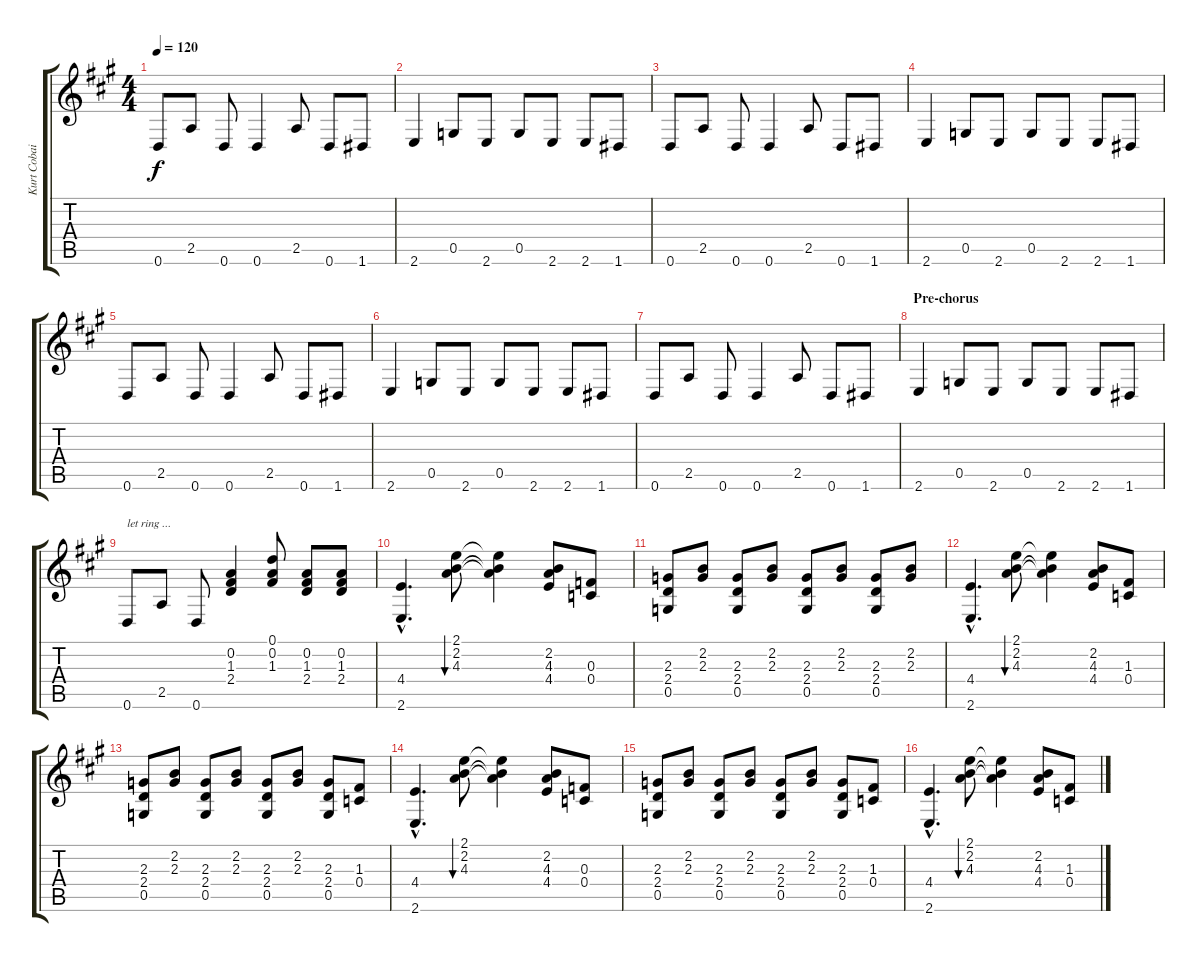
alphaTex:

\track ("Kurt Cobain (Guitar)" "Kurt Cobai") {instrument electricguitarclean}
\staff {score tabs}
\tuning (D4 A3 F3 C3 G2 D2) {hide}
\ts (4 4)
\tempo 120
\clef g2
\ks a
0.6.8{dy f} 2.5.8 0.6.8 0.6.4 2.5.8 0.6.8 1.6.8 |
2.6.4 0.5.8 2.6.8 0.5.8 2.6.8 2.6.8 1.6.8 |
0.6.8 2.5.8 0.6.8 0.6.4 2.5.8 0.6.8 1.6.8 |
2.6.4 0.5.8 2.6.8 0.5.8 2.6.8 2.6.8 1.6.8 |
0.6.8 2.5.8 0.6.8 0.6.4 2.5.8 0.6.8 1.6.8 |
2.6.4 0.5.8 2.6.8 0.5.8 2.6.8 2.6.8 1.6.8 |
0.6.8 2.5.8 0.6.8 0.6.4 2.5.8 0.6.8 1.6.8 |
\section ("" "Pre-chorus")
2.6.4 0.5.8 2.6.8 0.5.8 2.6.8 2.6.8 1.6.8 |
0.6.8{txt "let ring ..."} 2.5.8 0.6.8 (0.2 1.3 2.4).4 (0.1 0.2 1.3).8 (0.2 1.3 2.4).8 (0.2 1.3 2.4).8 |
(4.4{hac} 2.6{hac}).4{d} (2.1 2.2 4.3).8{bu 60} (2.1{t} 2.2{t} 4.3{t}).4 (2.2 4.3 4.4).8 (0.3 0.4).8 |
(2.3 2.4 0.5).8 (2.2 2.3).8 (2.3 2.4 0.5).8 (2.2 2.3).8 (2.3 2.4 0.5).8 (2.2 2.3).8 (2.3 2.4 0.5).8 (2.2 2.3).8 |
(4.4{hac} 2.6{hac}).4{d} (2.1 2.2 4.3).8{bu 60} (2.1{t} 2.2{t} 4.3{t}).4 (2.2 4.3 4.4).8 (1.3 0.4).8 |
(2.3 2.4 0.5).8 (2.2 2.3).8 (2.3 2.4 0.5).8 (2.2 2.3).8 (2.3 2.4 0.5).8 (2.2 2.3).8 (2.3 2.4 0.5).8 (1.3 0.4).8 |
(4.4{hac} 2.6{hac}).4{d} (2.1 2.2 4.3).8{bu 60} (2.1{t} 2.2{t} 4.3{t}).4 (2.2 4.3 4.4).8 (0.3 0.4).8 |
(2.3 2.4 0.5).8 (2.2 2.3).8 (2.3 2.4 0.5).8 (2.2 2.3).8 (2.3 2.4 0.5).8 (2.2 2.3).8 (2.3 2.4 0.5).8 (1.3 0.4).8 |
(4.4{hac} 2.6{hac}).4{d} (2.1 2.2 4.3).8{bu 60} (2.1{t} 2.2{t} 4.3{t}).4 (2.2 4.3 4.4).8 (1.3 0.4).8
